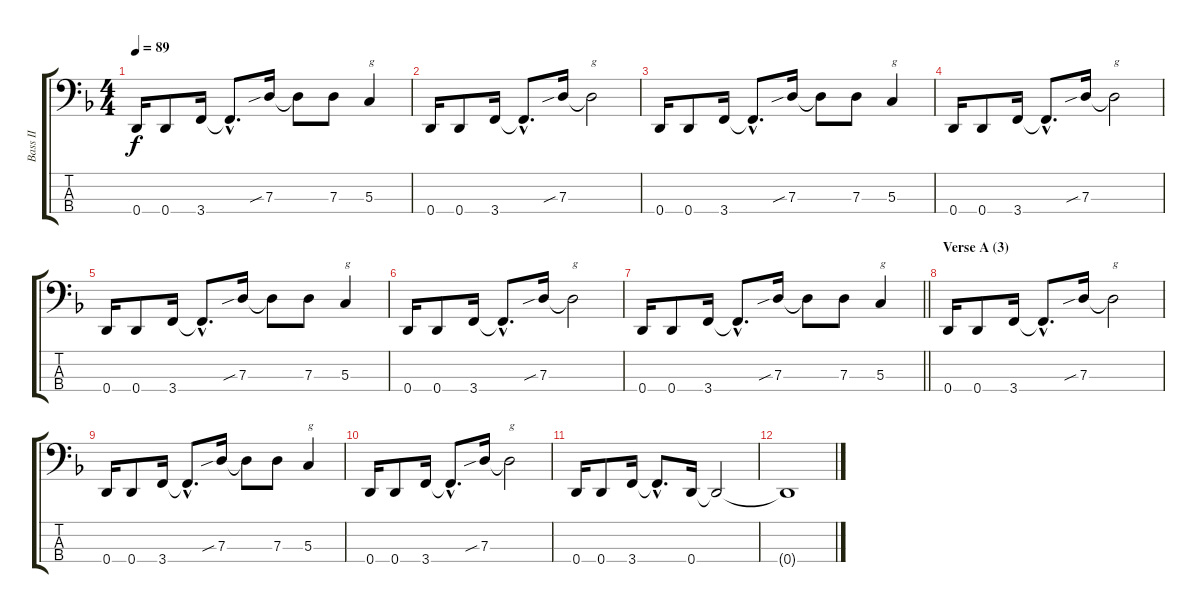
\track ("Bass II" "Bass II") {instrument electricbasspick}
\staff {score tabs}
\tuning (F2 C2 G1 D1) {hide}
\ts (4 4)
\tempo 89
\clef f4
\ks dminor
0.4.16{dy f} 0.4.8 3.4.16 3.4{hac t}.8{d} 7.3{sib}.16 7.3{t}.8 7.3.8 5.3.4{txt "g"} |
0.4.16 0.4.8 3.4.16 3.4{hac t}.8{d} 7.3{sib}.16 7.3{t}.2{txt "g"} |
0.4.16 0.4.8 3.4.16 3.4{hac t}.8{d} 7.3{sib}.16 7.3{t}.8 7.3.8 5.3.4{txt "g"} |
0.4.16 0.4.8 3.4.16 3.4{hac t}.8{d} 7.3{sib}.16 7.3{t}.2{txt "g"} |
0.4.16 0.4.8 3.4.16 3.4{hac t}.8{d} 7.3{sib}.16 7.3{t}.8 7.3.8 5.3.4{txt "g"} |
0.4.16 0.4.8 3.4.16 3.4{hac t}.8{d} 7.3{sib}.16 7.3{t}.2{txt "g"} |
\barLineRight lightlight
0.4.16 0.4.8 3.4.16 3.4{hac t}.8{d} 7.3{sib}.16 7.3{t}.8 7.3.8 5.3.4{txt "g"} |
\section ("" "Verse A (3)")
0.4.16 0.4.8 3.4.16 3.4{hac t}.8{d} 7.3{sib}.16 7.3{t}.2{txt "g"} |
0.4.16 0.4.8 3.4.16 3.4{hac t}.8{d} 7.3{sib}.16 7.3{t}.8 7.3.8 5.3.4{txt "g"} |
0.4.16 0.4.8 3.4.16 3.4{hac t}.8{d} 7.3{sib}.16 7.3{t}.2{txt "g"} |
0.4.16 0.4.8 3.4.16 3.4{hac t}.8{d} 0.4.16 0.4{t}.2 |
0.4{t}.1
